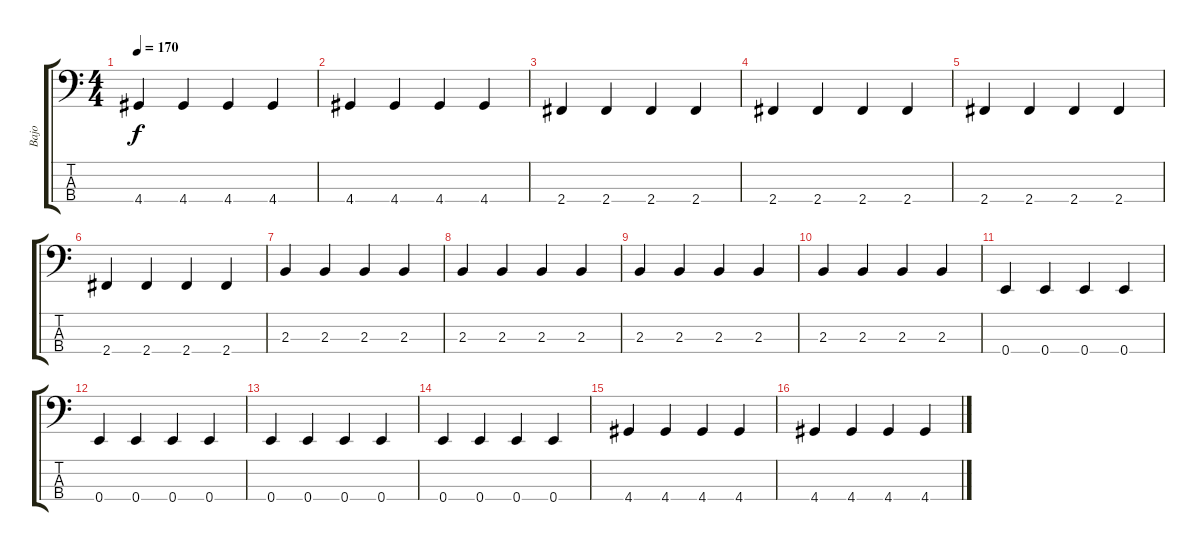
\track ("Bajo" "Bajo") {instrument electricbassfinger}
\staff {score tabs}
\tuning (G2 D2 A1 E1) {hide}
\ts (4 4)
\tempo 170
\clef f4
\ks c
4.4.4{dy f} 4.4.4 4.4.4 4.4.4 |
4.4.4 4.4.4 4.4.4 4.4.4 |
2.4.4 2.4.4 2.4.4 2.4.4 |
2.4.4 2.4.4 2.4.4 2.4.4 |
2.4.4 2.4.4 2.4.4 2.4.4 |
2.4.4 2.4.4 2.4.4 2.4.4 |
2.3.4 2.3.4 2.3.4 2.3.4 |
2.3.4 2.3.4 2.3.4 2.3.4 |
2.3.4 2.3.4 2.3.4 2.3.4 |
2.3.4 2.3.4 2.3.4 2.3.4 |
0.4.4 0.4.4 0.4.4 0.4.4 |
0.4.4 0.4.4 0.4.4 0.4.4 |
0.4.4 0.4.4 0.4.4 0.4.4 |
0.4.4 0.4.4 0.4.4 0.4.4 |
4.4.4 4.4.4 4.4.4 4.4.4 |
4.4.4 4.4.4 4.4.4 4.4.4
